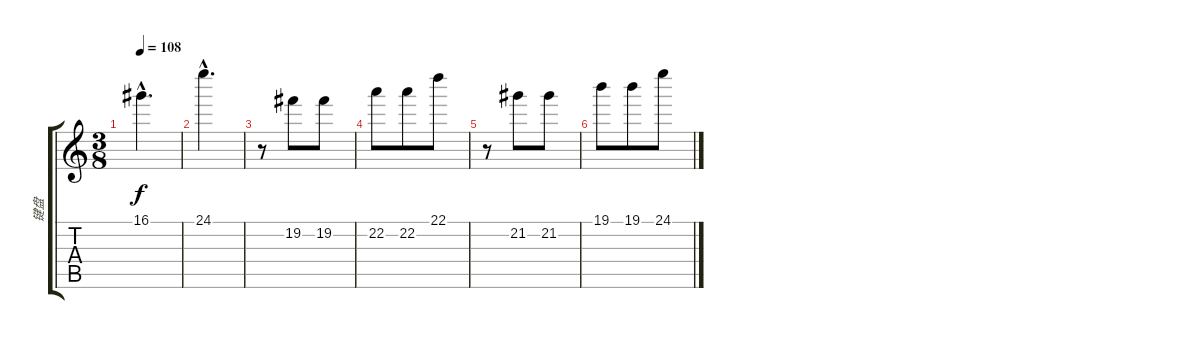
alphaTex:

\track ("键盘" "键盘") {instrument acousticguitarnylon}
\staff {score tabs}
\tuning (E4 B3 G3 D3 A2 E2) {hide}
\ts (3 8)
\tempo 108
\clef g2
\ks c
16.1{hac}.4{d dy f} |
24.1{hac}.4{d} |
r.8 19.2.8 19.2.8 |
22.2.8 22.2.8 22.1.8 |
r.8 21.2.8 21.2.8 |
19.1.8 19.1.8 24.1.8
